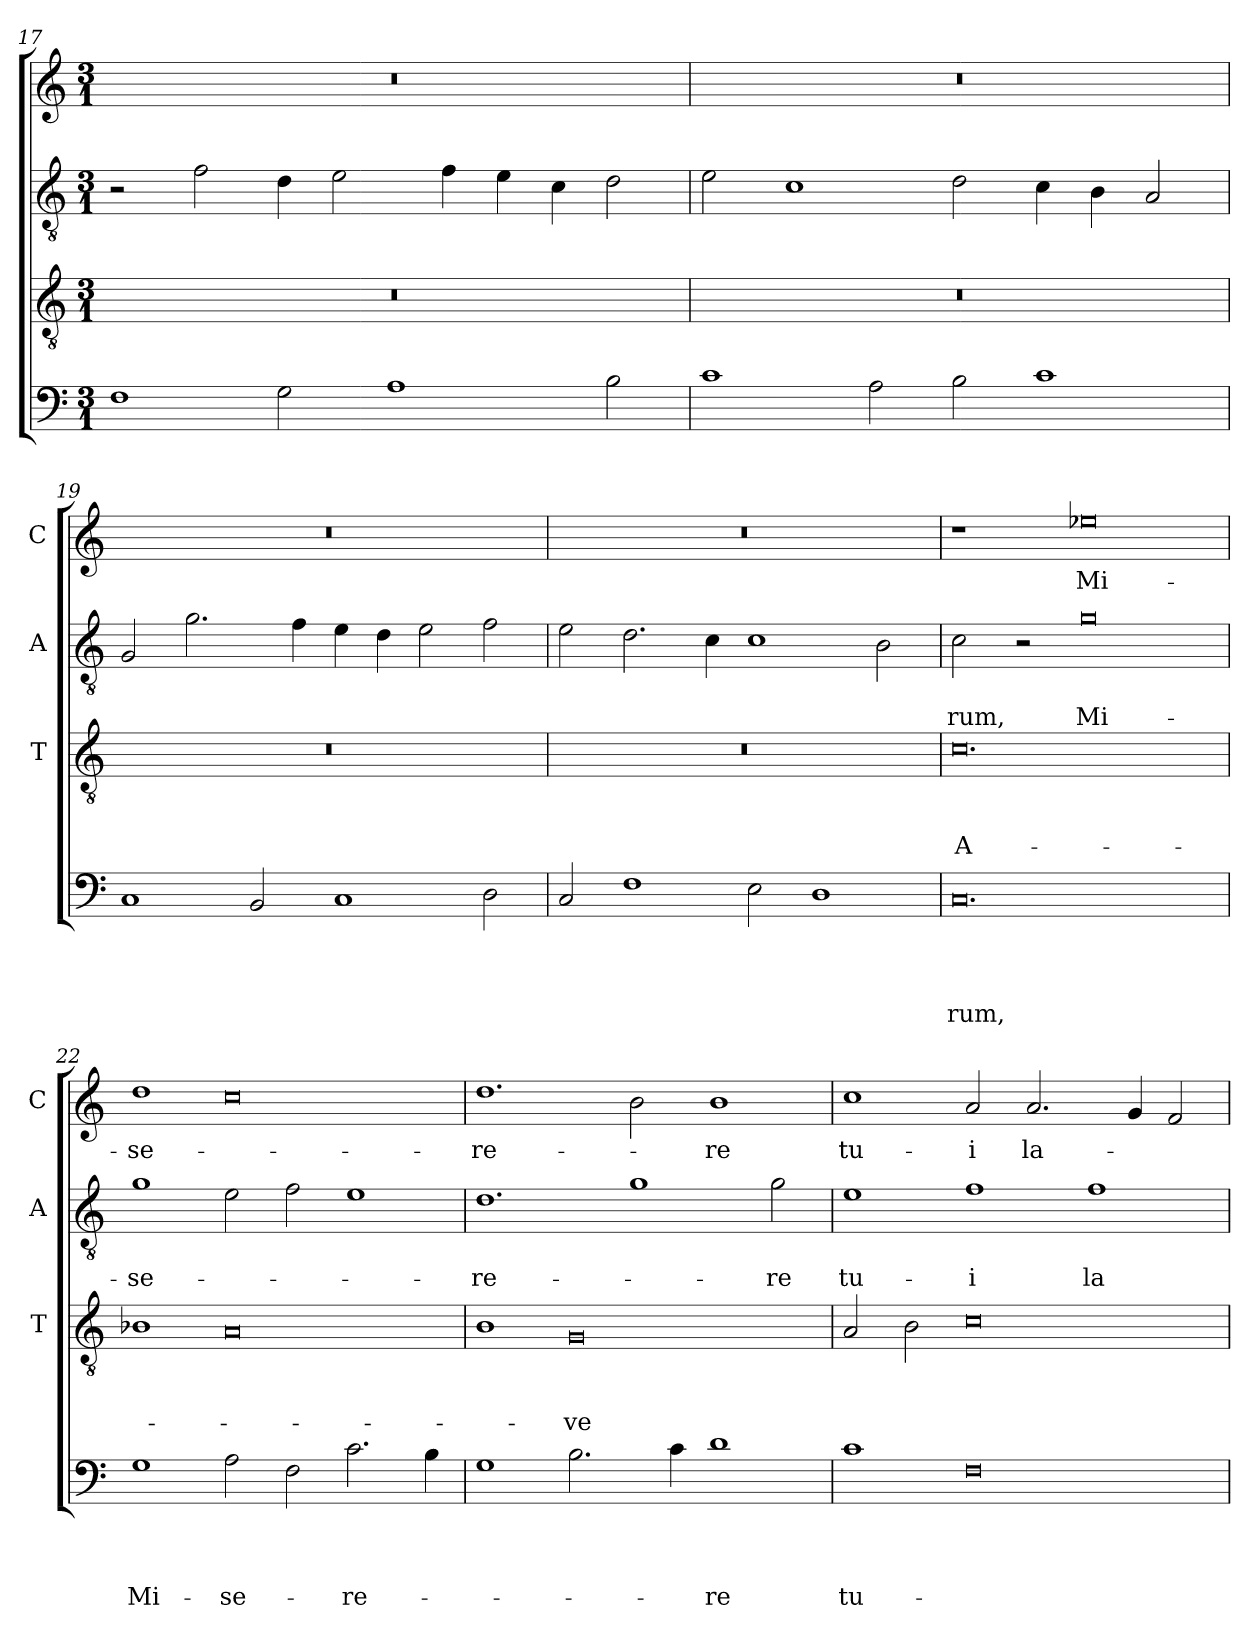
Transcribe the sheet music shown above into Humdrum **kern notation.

**kern	**text	**text	**text	**text	**kern	**text	**text	**text	**kern	**text	**text	**kern	**text
*part4	*part4	*part4	*part4	*part4	*part3	*part3	*part3	*part3	*part2	*part2	*part2	*part1	*part1
*staff4	*staff4	*staff4	*staff4	*staff4	*staff3	*staff3	*staff3	*staff3	*staff2	*staff2	*staff2	*staff1	*staff1
*	*	*	*	*	*I'T	*	*	*	*I'A	*	*	*I'C	*
*clefF4	*	*	*	*	*clefGv2	*	*	*	*clefGv2	*	*	*clefG2	*
*k[]	*	*	*	*	*k[]	*	*	*	*k[]	*	*	*k[]	*
*C:	*	*	*	*	*C:	*	*	*	*C:	*	*	*C:	*
*M3/1	*	*	*	*	*M3/1	*	*	*	*M3/1	*	*	*M3/1	*
=17	=17	=17	=17	=17	=17	=17	=17	=17	=17	=17	=17	=17	=17
1F	.	.	.	.	0.r	.	.	.	2r	.	.	0.r	.
.	.	.	.	.	.	.	.	.	2f\	.	.	.	.
2G\	.	.	.	.	.	.	.	.	4d\	.	.	.	.
.	.	.	.	.	.	.	.	.	2e\	.	.	.	.
1A	.	.	.	.	.	.	.	.	.	.	.	.	.
.	.	.	.	.	.	.	.	.	4f\	.	.	.	.
.	.	.	.	.	.	.	.	.	4e\	.	.	.	.
.	.	.	.	.	.	.	.	.	4c\	.	.	.	.
2B\	.	.	.	.	.	.	.	.	2d\	.	.	.	.
=18	=18	=18	=18	=18	=18	=18	=18	=18	=18	=18	=18	=18	=18
1c	.	.	.	.	0.r	.	.	.	2e\	.	.	0.r	.
.	.	.	.	.	.	.	.	.	1c	.	.	.	.
2A\	.	.	.	.	.	.	.	.	.	.	.	.	.
2B\	.	.	.	.	.	.	.	.	2d\	.	.	.	.
1c	.	.	.	.	.	.	.	.	4c\	.	.	.	.
.	.	.	.	.	.	.	.	.	4B\	.	.	.	.
.	.	.	.	.	.	.	.	.	2A/	.	.	.	.
=19	=19	=19	=19	=19	=19	=19	=19	=19	=19	=19	=19	=19	=19
1C	.	.	.	.	0.r	.	.	.	2G/	.	.	0.r	.
.	.	.	.	.	.	.	.	.	2.g\	.	.	.	.
2BB/	.	.	.	.	.	.	.	.	.	.	.	.	.
.	.	.	.	.	.	.	.	.	4f\	.	.	.	.
1C	.	.	.	.	.	.	.	.	4e\	.	.	.	.
.	.	.	.	.	.	.	.	.	4d\	.	.	.	.
.	.	.	.	.	.	.	.	.	2e\	.	.	.	.
2D\	.	.	.	.	.	.	.	.	2f\	.	.	.	.
=20	=20	=20	=20	=20	=20	=20	=20	=20	=20	=20	=20	=20	=20
2C/	.	.	.	.	0.r	.	.	.	2e\	.	.	0.r	.
1F	.	.	.	.	.	.	.	.	2.d\	.	.	.	.
.	.	.	.	.	.	.	.	.	4c\	.	.	.	.
2E\	.	.	.	.	.	.	.	.	1c	.	.	.	.
1D	.	.	.	.	.	.	.	.	.	.	.	.	.
.	.	.	.	.	.	.	.	.	2B\	.	.	.	.
!!LO:LB:g=z
=21	=21	=21	=21	=21	=21	=21	=21	=21	=21	=21	=21	=21	=21
!	!	!	!	!LO:LY:b	!	!	!	!LO:LY:b	!	!	!LO:LY:b	!	!
0.C	.	.	.	-rum,	0.c	.	.	A-	2c\	.	-rum,	1r	.
.	.	.	.	.	.	.	.	.	2r	.	.	.	.
!	!	!	!	!	!	!	!	!	!	!	!LO:LY:b	!	!LO:LY:b
.	.	.	.	.	.	.	.	.	0g	.	Mi-	0ee-X	Mi-
=22	=22	=22	=22	=22	=22	=22	=22	=22	=22	=22	=22	=22	=22
!	!	!	!	!LO:LY:b	!	!	!	!	!	!	!LO:LY:b	!	!LO:LY:b
1G	.	.	.	Mi-	1B-X	.	.	.	1g	.	-se-	1dd	-se-
!	!	!	!	!LO:LY:b	!	!	!	!	!	!	!	!	!
2A\	.	.	.	-se-	0A	.	.	.	2e\	.	.	0cc	.
2F\	.	.	.	.	.	.	.	.	2f\	.	.	.	.
!	!	!	!	!LO:LY:b	!	!	!	!	!	!	!	!	!
2.c\	.	.	.	-re-	.	.	.	.	1e	.	.	.	.
4B\	.	.	.	.	.	.	.	.	.	.	.	.	.
=23	=23	=23	=23	=23	=23	=23	=23	=23	=23	=23	=23	=23	=23
!	!	!	!	!	!	!	!	!	!	!	!LO:LY:b	!	!LO:LY:b
1G	.	.	.	.	1B	.	.	.	1.d	.	-re-	1.dd	-re-
!	!	!	!	!	!	!	!	!LO:LY:b	!	!	!	!	!
2.B\	.	.	.	.	0G	.	.	-ve	.	.	.	.	.
.	.	.	.	.	.	.	.	.	1g	.	.	2b\	.
4c\	.	.	.	.	.	.	.	.	.	.	.	.	.
!	!	!	!	!LO:LY:b	!	!	!	!	!	!	!	!	!LO:LY:b
1d	.	.	.	-re	.	.	.	.	.	.	.	1b	-re
!	!	!	!	!	!	!	!	!	!	!	!LO:LY:b	!	!
.	.	.	.	.	.	.	.	.	2g\	.	-re	.	.
=24	=24	=24	=24	=24	=24	=24	=24	=24	=24	=24	=24	=24	=24
!	!	!	!	!LO:LY:b	!	!	!	!	!	!	!LO:LY:b	!	!LO:LY:b
1c	.	.	.	tu-	2A/	.	.	.	1e	.	tu-	1cc	tu-
.	.	.	.	.	2B\	.	.	.	.	.	.	.	.
!	!	!	!	!	!	!	!	!	!	!	!LO:LY:b	!	!LO:LY:b
0F	.	.	.	.	0c	.	.	.	1f	.	-i	2a/	-i
!	!	!	!	!	!	!	!	!	!	!	!	!	!LO:LY:b
.	.	.	.	.	.	.	.	.	.	.	.	2.a/	la-
!	!	!	!	!	!	!	!	!	!	!	!LO:LY:b	!	!
.	.	.	.	.	.	.	.	.	1f	.	la-	.	.
.	.	.	.	.	.	.	.	.	.	.	.	4g/	.
.	.	.	.	.	.	.	.	.	.	.	.	2f/	.
=	=	=	=	=	=	=	=	=	=	=	=	=	=
*-	*-	*-	*-	*-	*-	*-	*-	*-	*-	*-	*-	*-	*-
